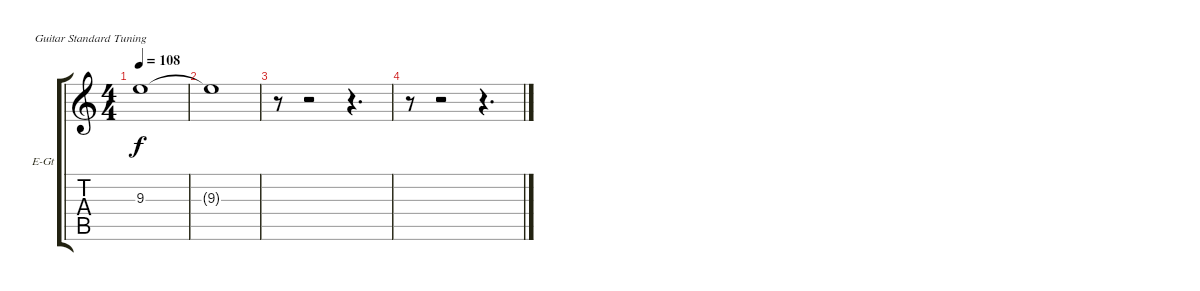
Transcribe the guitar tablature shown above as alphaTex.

\bracketExtendMode groupsimilarinstruments
\firstSystemTrackNameOrientation horizontal
\otherSystemsTrackNameOrientation horizontal
\track ("В. Бутусов (гитара) (На концертах партия играется)" "E-Gt") {mute instrument distortionguitar}
\staff {score tabs}
\tuning (E4 B3 G3 D3 A2 E2)
\ts (4 4)
\tempo 108
\clef g2
\ks c
9.3.1{dy f} |
9.3{t}.1 |
r.8 r.2 r.4{d} |
r.8 r.2 r.4{d}
